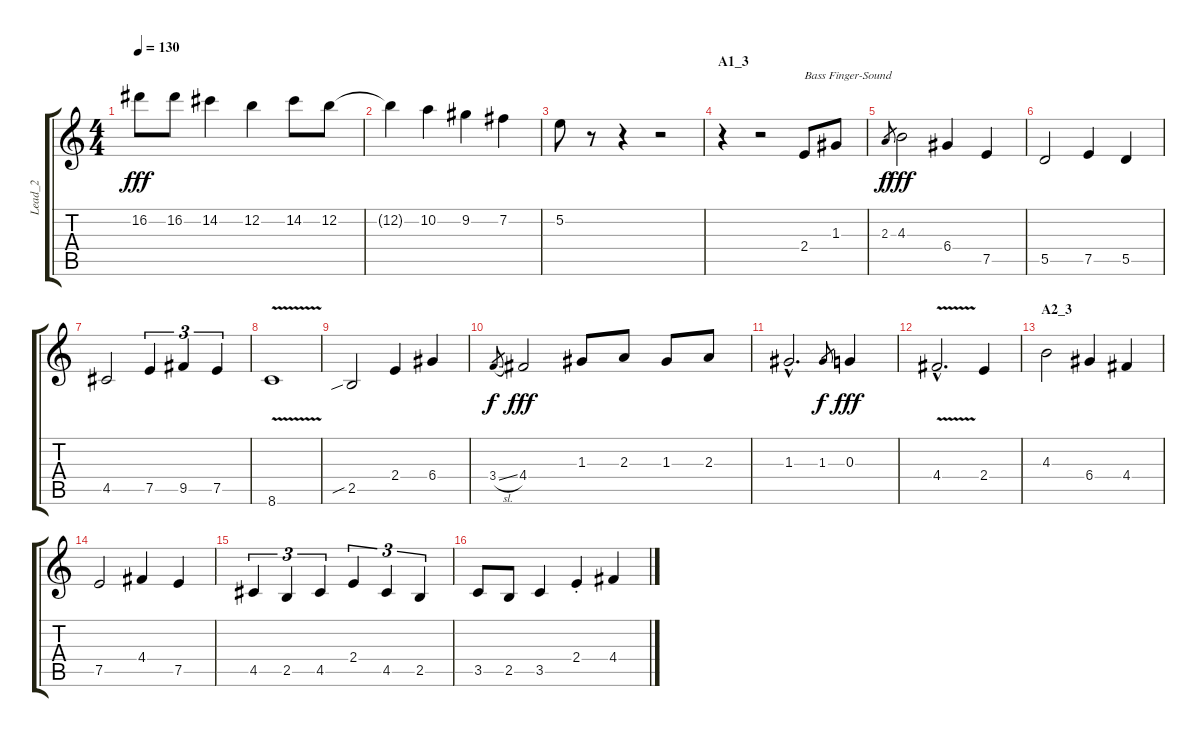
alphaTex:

\track ("Lead_2" "Lead_2") {instrument acousticguitarnylon}
\staff {score tabs}
\tuning (E4 B3 G3 D3 A2 E2) {hide}
\ts (4 4)
\tempo 130
\clef g2
\ks c
16.2.8{dy fff} 16.2.8 14.2.4 12.2.4 14.2.8 12.2.8 |
12.2{t}.4 10.2.4 9.2.4 7.2.4 |
5.2.8 r.8 r.4 r.2 |
\section ("" "A1_3")
r.4 r.2 2.4.8{txt "Bass Finger-Sound" volume 15 balance 4 instrument electricbassfinger} 1.3.8 |
2.3.8{gr dy f} 4.3.2{dy fff} 6.4.4 7.5.4 |
5.5.2 7.5.4 5.5.4 |
4.5.2 7.5.4{tu (3 2)} 9.5.4{tu (3 2)} 7.5.4{tu (3 2)} |
8.6{v}.1 |
2.5{sib}.2 2.4.4 6.4.4 |
3.4{sl}.8{gr dy f} 4.4.2{dy fff} 1.3.8 2.3.8 1.3.8 2.3.8 |
1.3{hac}.2{d} 1.3.8{gr dy f} 0.3.4{dy fff} |
4.4{v hac}.2{d} 2.4.4 |
\section ("" "A2_3")
4.3.2 6.4.4 4.4.4 |
7.5.2 4.4.4 7.5.4 |
4.5.4{tu (3 2)} 2.5.4{tu (3 2)} 4.5.4{tu (3 2)} 2.4.4{tu (3 2)} 4.5.4{tu (3 2)} 2.5.4{tu (3 2)} |
3.5.8 2.5.8 3.5.4 2.4{st}.4 4.4.4
